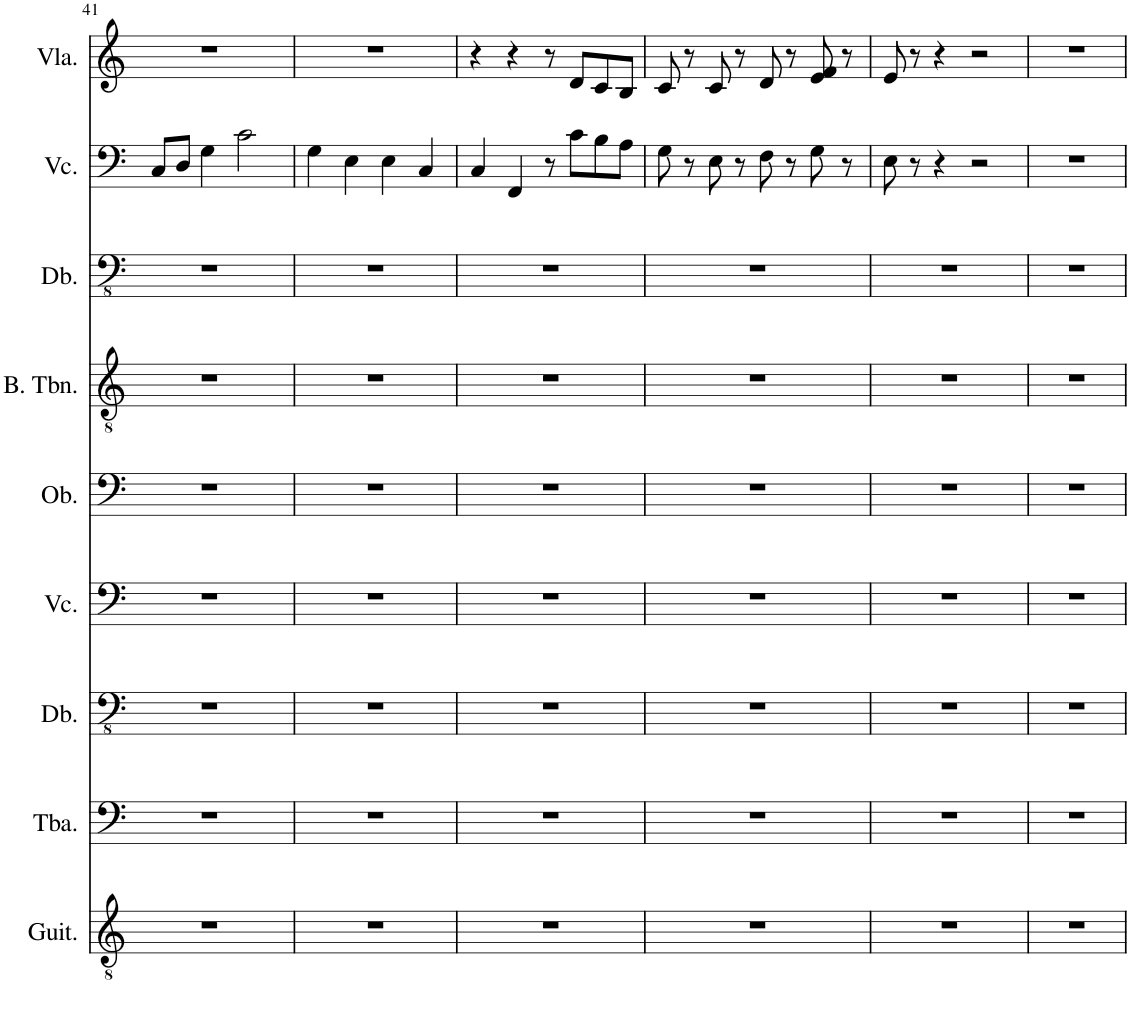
**kern	**kern	**kern	**kern	**kern	**kern	**kern	**kern	**kern
*part9	*part8	*part7	*part6	*part5	*part4	*part3	*part2	*part1
*staff9	*staff8	*staff7	*staff6	*staff5	*staff4	*staff3	*staff2	*staff1
*I"Classical Guitar	*I"Tuba	*I"Double Bass	*I"Violoncello	*I"Oboe	*I"Bass Trombone	*I"Double Bass	*I"Violoncello	*I"Viola
*I'Guit.	*I'Tba.	*I'Db.	*I'Vc.	*I'Ob.	*I'B. Tbn.	*I'Db.	*I'Vc.	*I'Vla.
!!LO:PB:g=z
*clefGv2	*clefF4	*clefFv4	*clefF4	*clefF4	*clefGv2	*clefFv4	*clefF4	*clefG2
*	*	*Trd7c12	*	*Trd-14c-24	*	*Trd7c12	*	*
*k[]	*k[]	*k[]	*k[]	*k[]	*k[]	*k[]	*k[]	*k[]
*M4/4	*M4/4	*M4/4	*M4/4	*M4/4	*M4/4	*M4/4	*M4/4	*M4/4
=41	=41	=41	=41	=41	=41	=41	=41	=41
1r	1r	1r	1r	1r	1r	1r	8C/L	1r
.	.	.	.	.	.	.	8D/J	.
.	.	.	.	.	.	.	4G\	.
.	.	.	.	.	.	.	2c\	.
=42	=42	=42	=42	=42	=42	=42	=42	=42
1r	1r	1r	1r	1r	1r	1r	4G\	1r
.	.	.	.	.	.	.	4E\	.
.	.	.	.	.	.	.	4E\	.
.	.	.	.	.	.	.	4C/	.
=43	=43	=43	=43	=43	=43	=43	=43	=43
1r	1r	1r	1r	1r	1r	1r	4C/	4r
.	.	.	.	.	.	.	4FF/	4r
.	.	.	.	.	.	.	8r	8r
.	.	.	.	.	.	.	8c\L	8d/L
.	.	.	.	.	.	.	8B\	8c/
.	.	.	.	.	.	.	8A\J	8B/J
=44	=44	=44	=44	=44	=44	=44	=44	=44
1r	1r	1r	1r	1r	1r	1r	8G\	8c/
.	.	.	.	.	.	.	8r	8r
.	.	.	.	.	.	.	8E\	8c/
.	.	.	.	.	.	.	8r	8r
.	.	.	.	.	.	.	8F\	8d/
.	.	.	.	.	.	.	8r	8r
.	.	.	.	.	.	.	8G\	8e/ 8f/
.	.	.	.	.	.	.	8r	8r
=45	=45	=45	=45	=45	=45	=45	=45	=45
1r	1r	1r	1r	1r	1r	1r	8E\	8e/
.	.	.	.	.	.	.	8r	8r
.	.	.	.	.	.	.	4r	4r
.	.	.	.	.	.	.	2r	2r
=46	=46	=46	=46	=46	=46	=46	=46	=46
1r	1r	1r	1r	1r	1r	1r	1r	1r
=	=	=	=	=	=	=	=	=
*-	*-	*-	*-	*-	*-	*-	*-	*-
